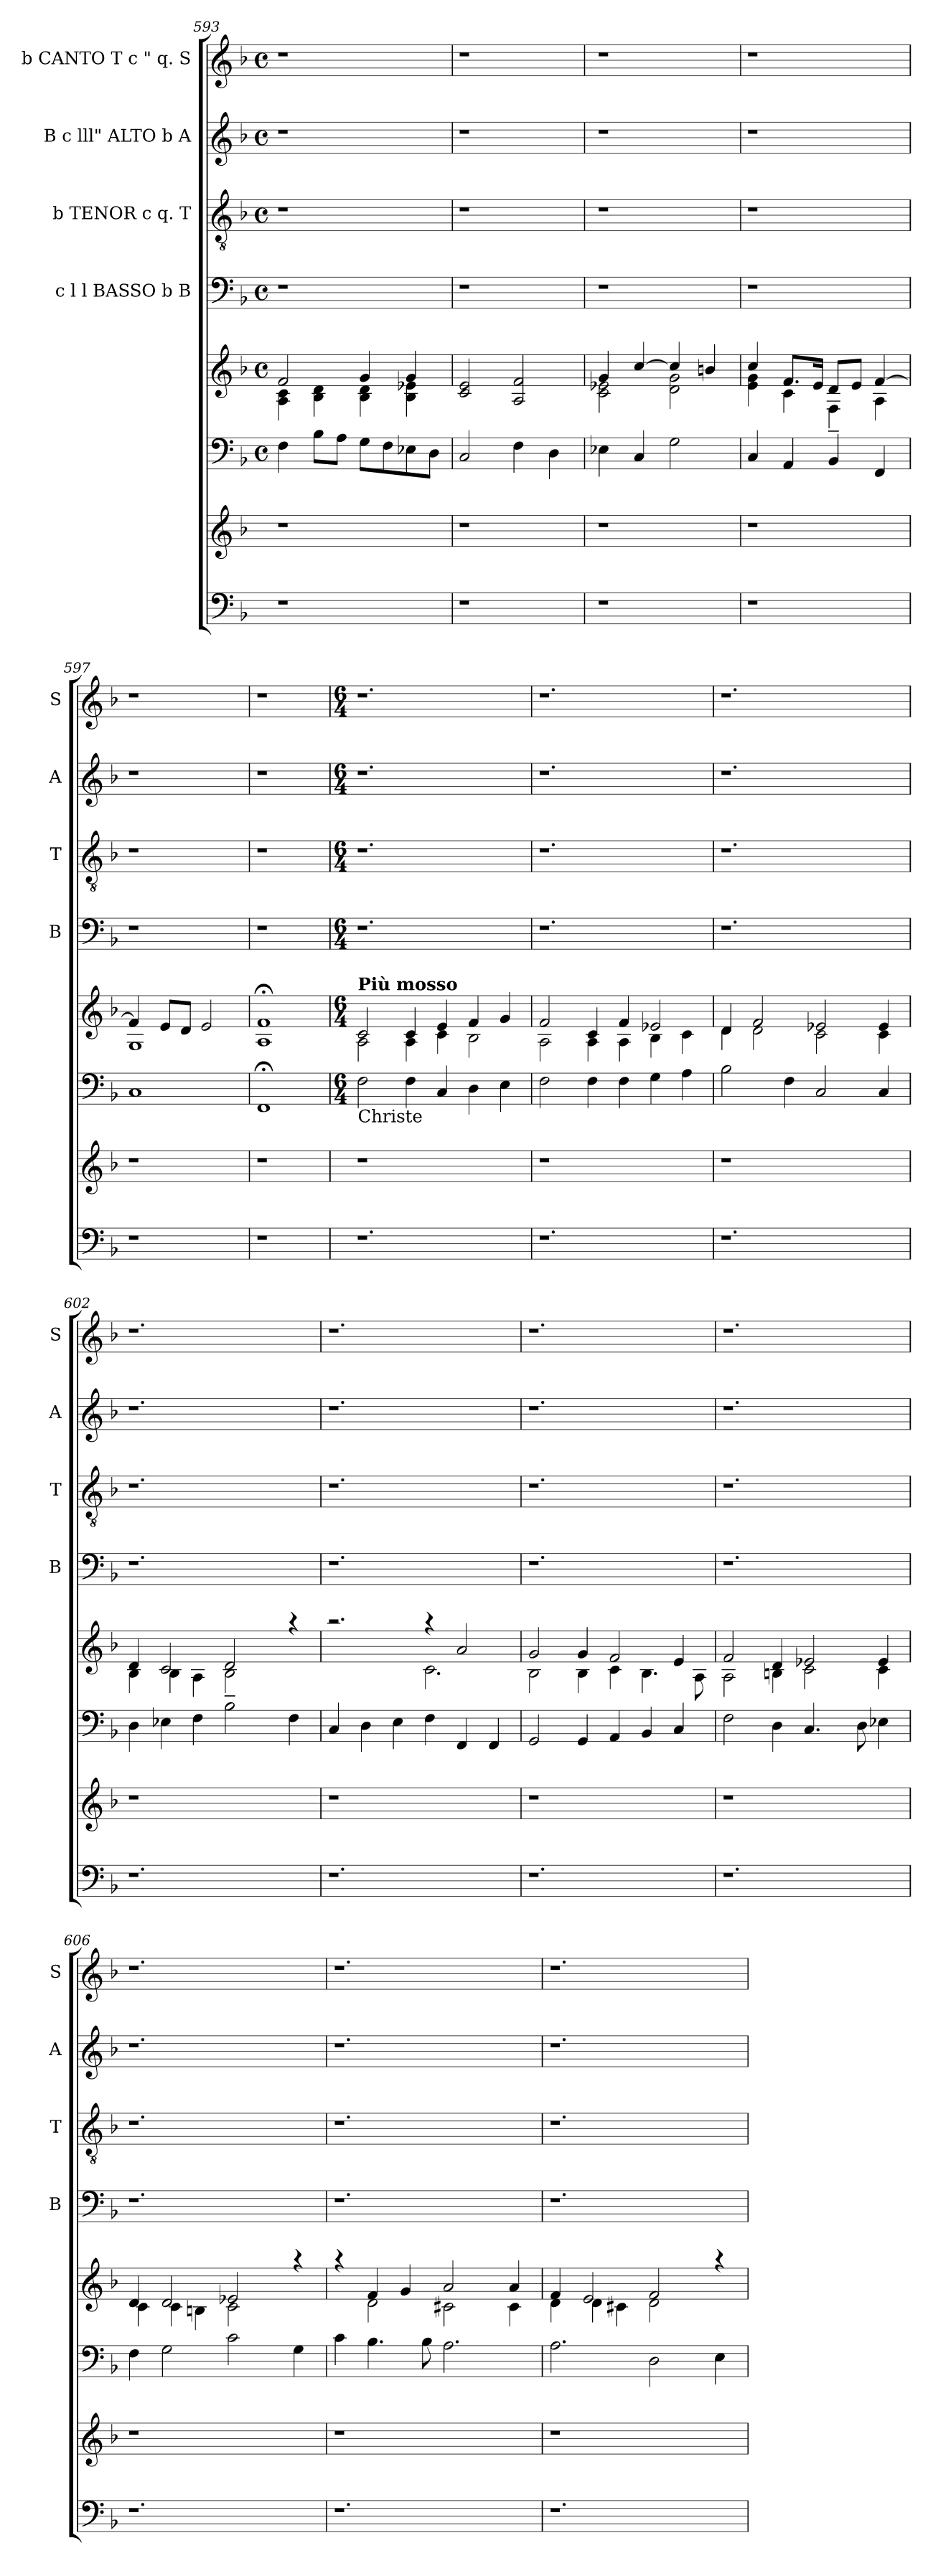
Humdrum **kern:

**kern	**kern	**kern	**kern	**kern	**kern	**kern	**kern
*part7	*part7	*part6	*part5	*part4	*part3	*part2	*part1
*staff8	*staff7	*staff6	*staff5	*staff4	*staff3	*staff2	*staff1
*	*	*	*	*I"c l l BASSO b B	*I"b TENOR c q. T	*I"B c lll" ALTO b A	*I"b CANTO T c " q. S
*	*	*	*	*I'B	*I'T	*I'A	*I'S
*clefF4	*clefG2	*clefF4	*clefG2	*clefF4	*clefGv2	*clefG2	*clefG2
*k[b-]	*k[b-]	*k[b-]	*k[b-]	*k[b-]	*k[b-]	*k[b-]	*k[b-]
*F:	*F:	*F:	*F:	*F:	*F:	*F:	*F:
*	*	*M4/4	*M4/4	*M4/4	*M4/4	*M4/4	*M4/4
*	*	*met(c)	*met(c)	*met(c)	*met(c)	*met(c)	*met(c)
=593	=593	=593	=593	=593	=593	=593	=593
*	*	*	*^	*	*	*	*
1r	1r	4F\	2f/	4A\ 4c\	1r	1r	1r	1r
.	.	8B-\L	.	4B-\ 4d\	.	.	.	.
.	.	8A\J	.	.	.	.	.	.
.	.	8G\L	4g/	4B-\ 4d\	.	.	.	.
.	.	8F\	.	.	.	.	.	.
.	.	8E-X\	4g/	4B-\ 4e-X\	.	.	.	.
.	.	8D\J	.	.	.	.	.	.
*	*	*	*v	*v	*	*	*	*
=594	=594	=594	=594	=594	=594	=594	=594
1r	1r	2C/	2c/ 2e/	1r	1r	1r	1r
.	.	4F\	2A/ 2f/	.	.	.	.
.	.	4D\	.	.	.	.	.
=595	=595	=595	=595	=595	=595	=595	=595
*	*	*	*^	*	*	*	*
1r	1r	4E-X\	4g/	2c\ 2e-X\	1r	1r	1r	1r
.	.	4C/	[>4cc/	.	.	.	.	.
.	.	2G\	4cc/]	2d\ 2g\	.	.	.	.
.	.	.	4bn/	.	.	.	.	.
=596	=596	=596	=596	=596	=596	=596	=596	=596
1r	1r	4C/	4cc/	4e\ 4g\	1r	1r	1r	1r
.	.	4AA/	8.f/L	4c\	.	.	.	.
.	.	.	16e/Jk	.	.	.	.	.
.	.	4BB-/	8d/L	4F~<\	.	.	.	.
.	.	.	8e/J	.	.	.	.	.
.	.	4FF/	[<4f/	4A\	.	.	.	.
!!LO:LB:g=z
=597	=597	=597	=597	=597	=597	=597	=597	=597
1r	1r	1C	4f/]	1G	1r	1r	1r	1r
.	.	.	8e/L	.	.	.	.	.
.	.	.	8d/J	.	.	.	.	.
.	.	.	2e/	.	.	.	.	.
*	*	*	*v	*v	*	*	*	*
=598	=598	=598	=598	=598	=598	=598	=598
1r	1r	1FF;	1A; 1f;	1r	1r	1r	1r
=599	=599	=599	=599	=599	=599	=599	=599
*	*	*M6/4	*M6/4	*M6/4	*M6/4	*M6/4	*M6/4
*	*	*	*^	*	*	*	*
!	!	!	!LO:TX:a:B:t=Più mosso	!	!	!	!	!
!	!	!LO:TX:b:t=Christe	!	!	!	!	!	!
1.r	1r	2F\	2c/	2A\	1.r	1.r	1.r	1.r
.	.	4F\	4c/	4A\	.	.	.	.
.	.	4C/	4e/	4c\	.	.	.	.
.	2ryy	4D\	4f/	2B-\	.	.	.	.
.	.	4E\	4g/	.	.	.	.	.
=600	=600	=600	=600	=600	=600	=600	=600	=600
1.r	1r	2F\	2f/	2A\	1.r	1.r	1.r	1.r
.	.	4F\	4c/	4A\	.	.	.	.
.	.	4F\	4f/	4A\	.	.	.	.
.	2ryy	4G\	2e-X/	4B-\	.	.	.	.
.	.	4A\	.	4c\	.	.	.	.
=601	=601	=601	=601	=601	=601	=601	=601	=601
1.r	1r	2B-\	4d/	4d\	1.r	1.r	1.r	1.r
.	.	.	2f/	2d\	.	.	.	.
.	.	4F\	.	.	.	.	.	.
.	.	2C/	2e-X/	2c\	.	.	.	.
.	2ryy	.	.	.	.	.	.	.
.	.	4C/	4e-/	4c\	.	.	.	.
!!LO:LB:g=z
=602	=602	=602	=602	=602	=602	=602	=602	=602
1.r	1r	4D\	4d/	4B-\	1.r	1.r	1.r	1.r
.	.	4E-X\	2c/	4B-\	.	.	.	.
.	.	4F\	.	4A\	.	.	.	.
.	.	2B-\	2d/	2B-~<\	.	.	.	.
.	2ryy	.	.	.	.	.	.	.
.	.	4F\	4raa	4ryy	.	.	.	.
=603	=603	=603	=603	=603	=603	=603	=603	=603
1.r	1r	4C/	2.raa	2.ryy	1.r	1.r	1.r	1.r
.	.	4D\	.	.	.	.	.	.
.	.	4E\	.	.	.	.	.	.
.	.	4F\	4raa	2.c\	.	.	.	.
.	2ryy	4FF/	2a/	.	.	.	.	.
.	.	4FF/	.	.	.	.	.	.
=604	=604	=604	=604	=604	=604	=604	=604	=604
1.r	1r	2GG/	2g/	2B-\	1.r	1.r	1.r	1.r
.	.	4GG/	4g/	4B-\	.	.	.	.
.	.	4AA/	2f/	4c\	.	.	.	.
.	2ryy	4BB-/	.	4.B-\	.	.	.	.
.	.	4C/	4e/	.	.	.	.	.
.	.	.	.	8A\	.	.	.	.
=605	=605	=605	=605	=605	=605	=605	=605	=605
1.r	1r	2F\	2f/	2A\	1.r	1.r	1.r	1.r
.	.	4D\	4d/	4Bn\	.	.	.	.
.	.	4.C/	2e-X/	2c\	.	.	.	.
.	2ryy	.	.	.	.	.	.	.
.	.	8D\	.	.	.	.	.	.
.	.	4E-X\	4e-/	4c\	.	.	.	.
=606	=606	=606	=606	=606	=606	=606	=606	=606
1.r	1r	4F\	4d/	4c\	1.r	1.r	1.r	1.r
.	.	2G\	2d/	4c\	.	.	.	.
.	.	.	.	4Bn\	.	.	.	.
.	.	2c\	2e-X/	2c\	.	.	.	.
.	2ryy	.	.	.	.	.	.	.
.	.	4G\	4raa	4ryy	.	.	.	.
!!LO:PB:g=z
=607	=607	=607	=607	=607	=607	=607	=607	=607
1.r	1r	4c\	4raa	4ryy	1.r	1.r	1.r	1.r
.	.	4.B-\	4f/	2d\	.	.	.	.
.	.	.	4g/	.	.	.	.	.
.	.	8B-\	.	.	.	.	.	.
.	.	2.A\	2a/	2c#X\	.	.	.	.
.	2ryy	.	.	.	.	.	.	.
.	.	.	4a/	4c#\	.	.	.	.
=608	=608	=608	=608	=608	=608	=608	=608	=608
1.r	1r	2.A\	4f/	4d\	1.r	1.r	1.r	1.r
.	.	.	2e/	4d\	.	.	.	.
.	.	.	.	4c#X\	.	.	.	.
.	.	2D\	2f/	2d\	.	.	.	.
.	2ryy	.	.	.	.	.	.	.
.	.	4E\	4raa	4ryy	.	.	.	.
*	*	*	*v	*v	*	*	*	*
=	=	=	=	=	=	=	=
*-	*-	*-	*-	*-	*-	*-	*-
